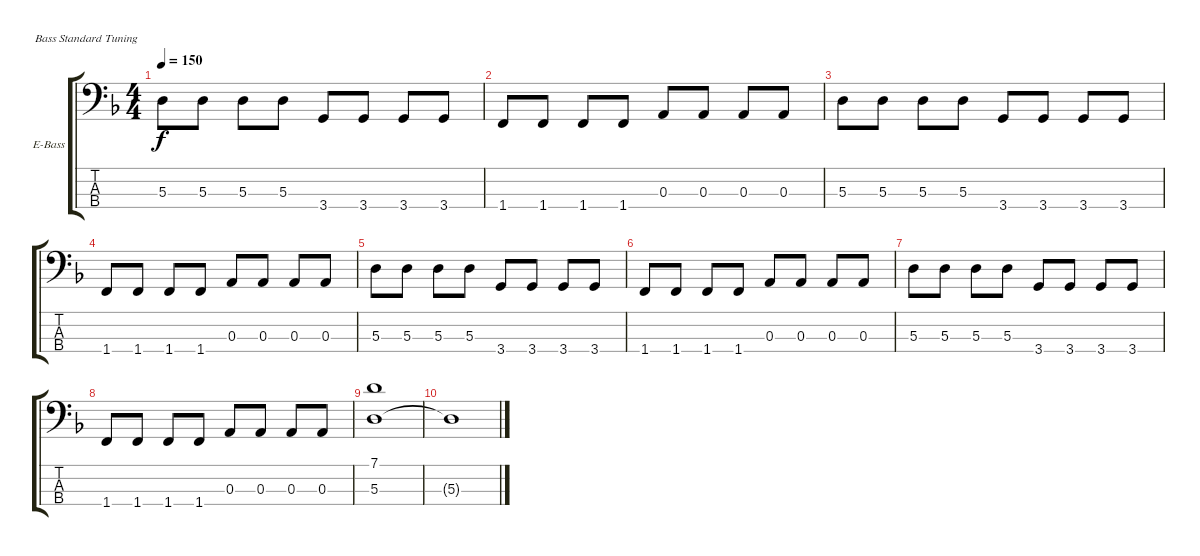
\defaultSystemsLayout 4
\bracketExtendMode groupsimilarinstruments
\firstSystemTrackNameOrientation horizontal
\otherSystemsTrackNameOrientation horizontal
\track ("Дыня - Бас-гитара" "E-Bass") {instrument electricbassfinger}
\staff {score tabs}
\tuning (G2 D2 A1 E1)
\ts (4 4)
\tempo 150
\clef f4
\scale
0.333333
\ks f
5.3.8{dy f} 5.3.8 5.3.8 5.3.8 3.4.8 3.4.8 3.4.8 3.4.8 |
\scale
0.333333 1.4.8 1.4.8 1.4.8 1.4.8 0.3.8 0.3.8 0.3.8 0.3.8 |
\scale
0.333333 5.3.8 5.3.8 5.3.8 5.3.8 3.4.8 3.4.8 3.4.8 3.4.8 |
\scale
0.333333 1.4.8 1.4.8 1.4.8 1.4.8 0.3.8 0.3.8 0.3.8 0.3.8 |
\scale
0.333333 5.3.8 5.3.8 5.3.8 5.3.8 3.4.8 3.4.8 3.4.8 3.4.8 |
\scale
0.333333 1.4.8 1.4.8 1.4.8 1.4.8 0.3.8 0.3.8 0.3.8 0.3.8 |
\scale
0.333333 5.3.8 5.3.8 5.3.8 5.3.8 3.4.8 3.4.8 3.4.8 3.4.8 |
1.4.8 1.4.8 1.4.8 1.4.8 0.3.8 0.3.8 0.3.8 0.3.8 |
(5.3 7.1).1 |
5.3{t}.1
